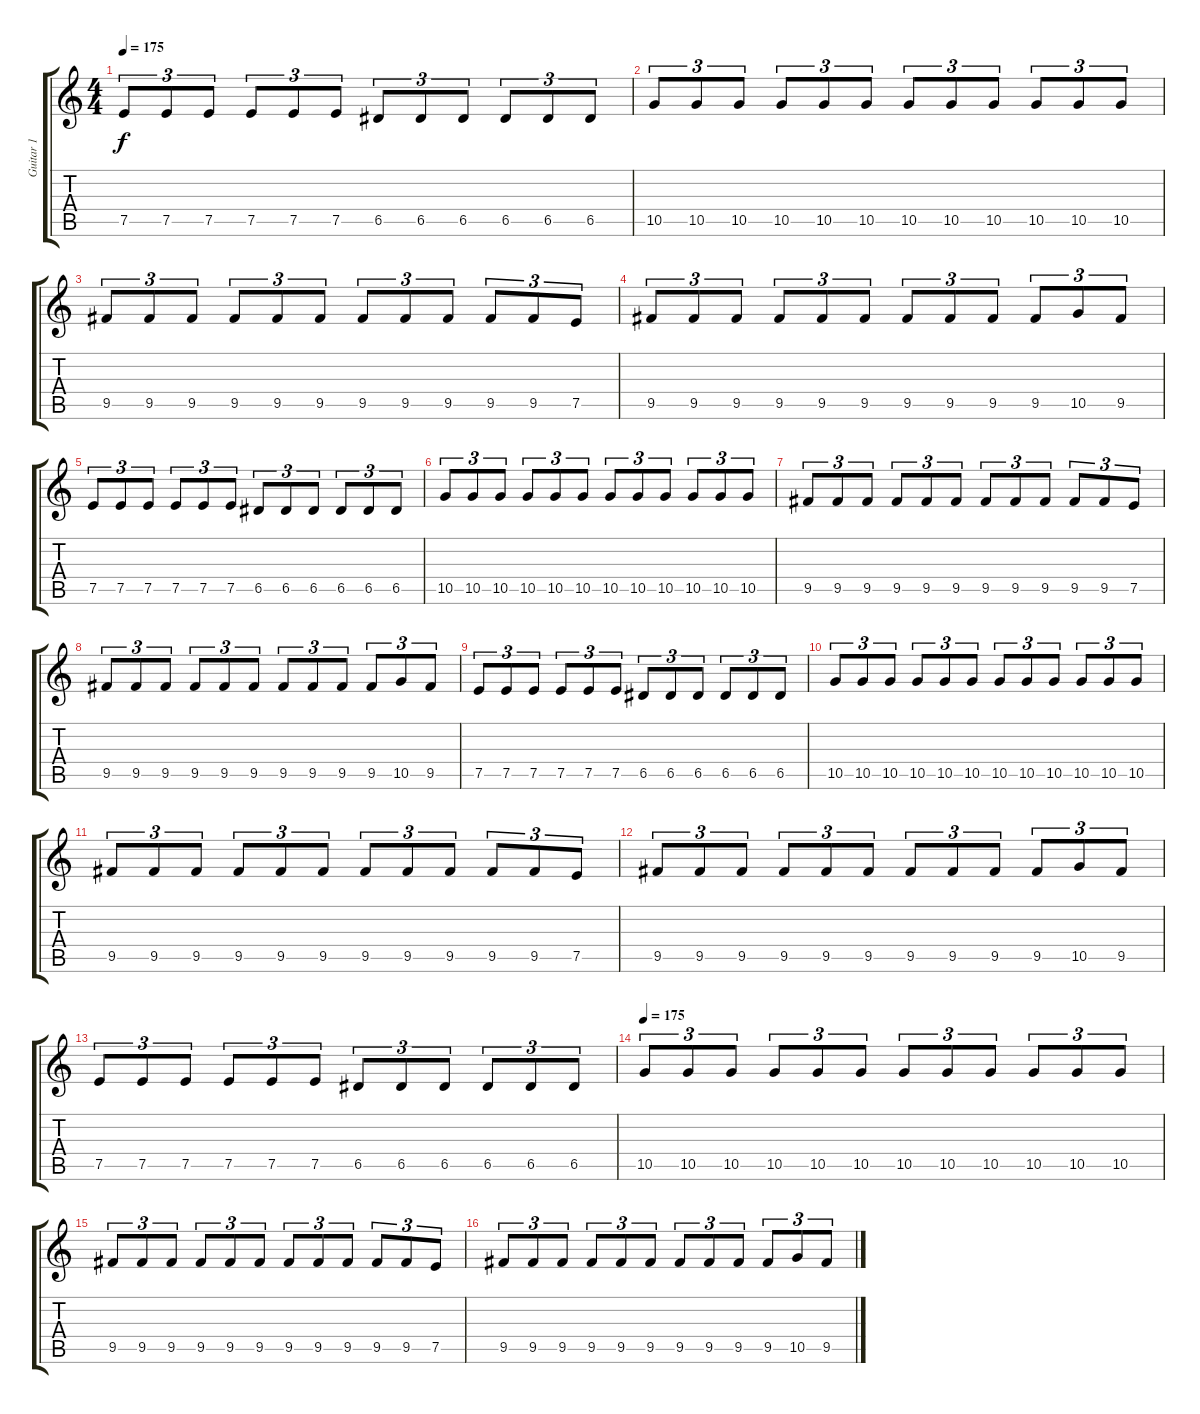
\track ("Guitar 1" "Guitar 1") {instrument distortionguitar}
\staff {score tabs}
\tuning (E4 B3 G3 D3 A2 E2) {hide}
\ts (4 4)
\tempo 175
\clef g2
\ks c
7.5.8{tu (3 2) dy f} 7.5.8{tu (3 2)} 7.5.8{tu (3 2)} 7.5.8{tu (3 2)} 7.5.8{tu (3 2)} 7.5.8{tu (3 2)} 6.5.8{tu (3 2)} 6.5.8{tu (3 2)} 6.5.8{tu (3 2)} 6.5.8{tu (3 2)} 6.5.8{tu (3 2)} 6.5.8{tu (3 2)} |
10.5.8{tu (3 2)} 10.5.8{tu (3 2)} 10.5.8{tu (3 2)} 10.5.8{tu (3 2)} 10.5.8{tu (3 2)} 10.5.8{tu (3 2)} 10.5.8{tu (3 2)} 10.5.8{tu (3 2)} 10.5.8{tu (3 2)} 10.5.8{tu (3 2)} 10.5.8{tu (3 2)} 10.5.8{tu (3 2)} |
9.5.8{tu (3 2)} 9.5.8{tu (3 2)} 9.5.8{tu (3 2)} 9.5.8{tu (3 2)} 9.5.8{tu (3 2)} 9.5.8{tu (3 2)} 9.5.8{tu (3 2)} 9.5.8{tu (3 2)} 9.5.8{tu (3 2)} 9.5.8{tu (3 2)} 9.5.8{tu (3 2)} 7.5.8{tu (3 2)} |
9.5.8{tu (3 2)} 9.5.8{tu (3 2)} 9.5.8{tu (3 2)} 9.5.8{tu (3 2)} 9.5.8{tu (3 2)} 9.5.8{tu (3 2)} 9.5.8{tu (3 2)} 9.5.8{tu (3 2)} 9.5.8{tu (3 2)} 9.5.8{tu (3 2)} 10.5.8{tu (3 2)} 9.5.8{tu (3 2)} |
7.5.8{tu (3 2)} 7.5.8{tu (3 2)} 7.5.8{tu (3 2)} 7.5.8{tu (3 2)} 7.5.8{tu (3 2)} 7.5.8{tu (3 2)} 6.5.8{tu (3 2)} 6.5.8{tu (3 2)} 6.5.8{tu (3 2)} 6.5.8{tu (3 2)} 6.5.8{tu (3 2)} 6.5.8{tu (3 2)} |
10.5.8{tu (3 2)} 10.5.8{tu (3 2)} 10.5.8{tu (3 2)} 10.5.8{tu (3 2)} 10.5.8{tu (3 2)} 10.5.8{tu (3 2)} 10.5.8{tu (3 2)} 10.5.8{tu (3 2)} 10.5.8{tu (3 2)} 10.5.8{tu (3 2)} 10.5.8{tu (3 2)} 10.5.8{tu (3 2)} |
9.5.8{tu (3 2)} 9.5.8{tu (3 2)} 9.5.8{tu (3 2)} 9.5.8{tu (3 2)} 9.5.8{tu (3 2)} 9.5.8{tu (3 2)} 9.5.8{tu (3 2)} 9.5.8{tu (3 2)} 9.5.8{tu (3 2)} 9.5.8{tu (3 2)} 9.5.8{tu (3 2)} 7.5.8{tu (3 2)} |
9.5.8{tu (3 2)} 9.5.8{tu (3 2)} 9.5.8{tu (3 2)} 9.5.8{tu (3 2)} 9.5.8{tu (3 2)} 9.5.8{tu (3 2)} 9.5.8{tu (3 2)} 9.5.8{tu (3 2)} 9.5.8{tu (3 2)} 9.5.8{tu (3 2)} 10.5.8{tu (3 2)} 9.5.8{tu (3 2)} |
7.5.8{tu (3 2)} 7.5.8{tu (3 2)} 7.5.8{tu (3 2)} 7.5.8{tu (3 2)} 7.5.8{tu (3 2)} 7.5.8{tu (3 2)} 6.5.8{tu (3 2)} 6.5.8{tu (3 2)} 6.5.8{tu (3 2)} 6.5.8{tu (3 2)} 6.5.8{tu (3 2)} 6.5.8{tu (3 2)} |
10.5.8{tu (3 2)} 10.5.8{tu (3 2)} 10.5.8{tu (3 2)} 10.5.8{tu (3 2)} 10.5.8{tu (3 2)} 10.5.8{tu (3 2)} 10.5.8{tu (3 2)} 10.5.8{tu (3 2)} 10.5.8{tu (3 2)} 10.5.8{tu (3 2)} 10.5.8{tu (3 2)} 10.5.8{tu (3 2)} |
9.5.8{tu (3 2)} 9.5.8{tu (3 2)} 9.5.8{tu (3 2)} 9.5.8{tu (3 2)} 9.5.8{tu (3 2)} 9.5.8{tu (3 2)} 9.5.8{tu (3 2)} 9.5.8{tu (3 2)} 9.5.8{tu (3 2)} 9.5.8{tu (3 2)} 9.5.8{tu (3 2)} 7.5.8{tu (3 2)} |
9.5.8{tu (3 2)} 9.5.8{tu (3 2)} 9.5.8{tu (3 2)} 9.5.8{tu (3 2)} 9.5.8{tu (3 2)} 9.5.8{tu (3 2)} 9.5.8{tu (3 2)} 9.5.8{tu (3 2)} 9.5.8{tu (3 2)} 9.5.8{tu (3 2)} 10.5.8{tu (3 2)} 9.5.8{tu (3 2)} |
7.5.8{tu (3 2)} 7.5.8{tu (3 2)} 7.5.8{tu (3 2)} 7.5.8{tu (3 2)} 7.5.8{tu (3 2)} 7.5.8{tu (3 2)} 6.5.8{tu (3 2)} 6.5.8{tu (3 2)} 6.5.8{tu (3 2)} 6.5.8{tu (3 2)} 6.5.8{tu (3 2)} 6.5.8{tu (3 2)} |
\tempo 175
10.5.8{tu (3 2) volume 14} 10.5.8{tu (3 2)} 10.5.8{tu (3 2)} 10.5.8{tu (3 2)} 10.5.8{tu (3 2)} 10.5.8{tu (3 2)} 10.5.8{tu (3 2)} 10.5.8{tu (3 2)} 10.5.8{tu (3 2)} 10.5.8{tu (3 2)} 10.5.8{tu (3 2)} 10.5.8{tu (3 2)} |
9.5.8{tu (3 2)} 9.5.8{tu (3 2)} 9.5.8{tu (3 2)} 9.5.8{tu (3 2)} 9.5.8{tu (3 2)} 9.5.8{tu (3 2)} 9.5.8{tu (3 2)} 9.5.8{tu (3 2)} 9.5.8{tu (3 2)} 9.5.8{tu (3 2)} 9.5.8{tu (3 2)} 7.5.8{tu (3 2)} |
9.5.8{tu (3 2)} 9.5.8{tu (3 2)} 9.5.8{tu (3 2)} 9.5.8{tu (3 2)} 9.5.8{tu (3 2)} 9.5.8{tu (3 2)} 9.5.8{tu (3 2)} 9.5.8{tu (3 2)} 9.5.8{tu (3 2)} 9.5.8{tu (3 2)} 10.5.8{tu (3 2)} 9.5.8{tu (3 2)}
